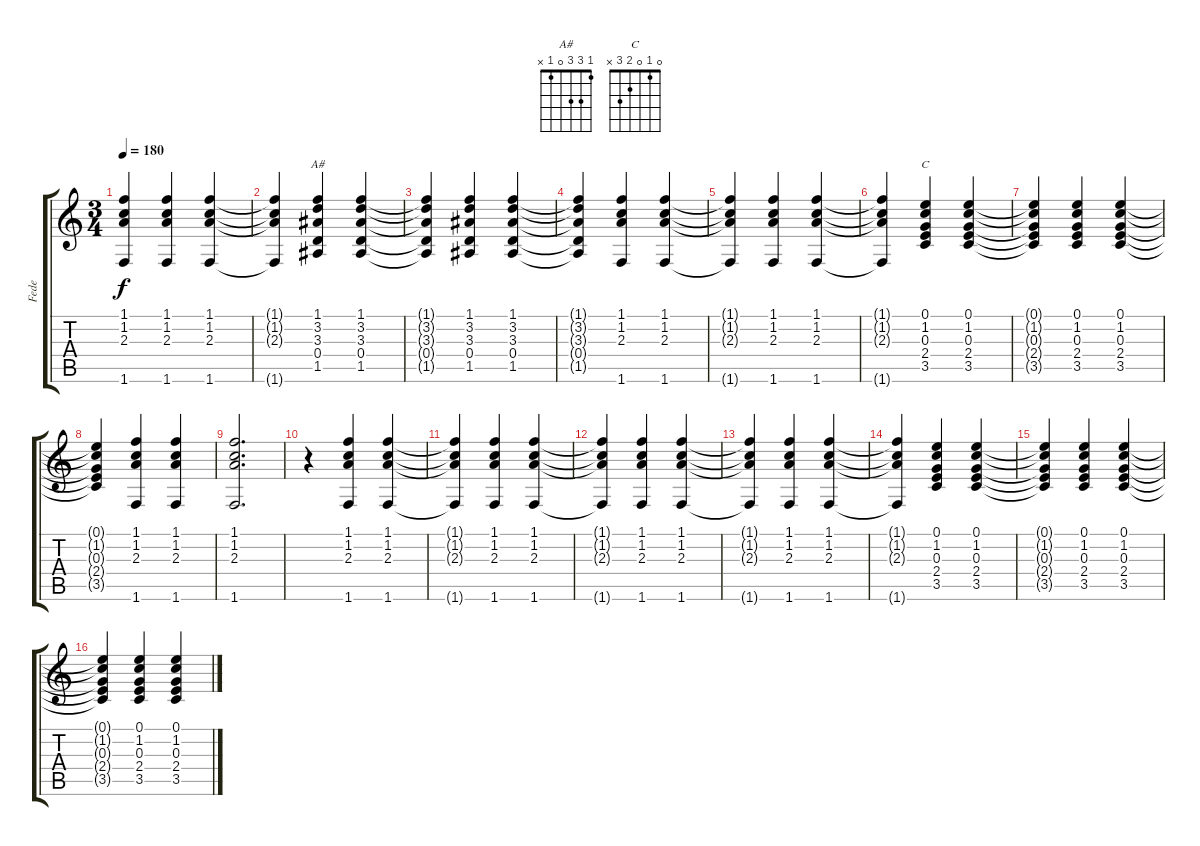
\track ("Fede" "Fede") {instrument electricguitarclean}
\staff {score tabs}
\tuning (E4 B3 G3 D3 A2 E2) {hide}
\chord ("A#" 1 3 3 0 1 x)
\chord ("C" 0 1 0 2 3 x)
\ts (3 4)
\tempo 180
\clef g2
\ks c
(1.1{t} 1.2{t} 2.3{t} 1.6{t}).4{dy f} (1.1 1.2 2.3 1.6).4 (1.1 1.2 2.3 1.6).4 |
(1.1{t} 1.2{t} 2.3{t} 1.6{t}).4 (1.1 3.2 3.3 0.4 1.5).4{ch "A#"} (1.1 3.2 3.3 0.4 1.5).4 |
(1.1{t} 3.2{t} 3.3{t} 0.4{t} 1.5{t}).4 (1.1 3.2 3.3 0.4 1.5).4 (1.1 3.2 3.3 0.4 1.5).4 |
(1.1{t} 3.2{t} 3.3{t} 0.4{t} 1.5{t}).4 (1.1 1.2 2.3 1.6).4 (1.1 1.2 2.3 1.6).4 |
(1.1{t} 1.2{t} 2.3{t} 1.6{t}).4 (1.1 1.2 2.3 1.6).4 (1.1 1.2 2.3 1.6).4 |
(1.1{t} 1.2{t} 2.3{t} 1.6{t}).4 (0.1 1.2 0.3 2.4 3.5).4{ch "C"} (0.1 1.2 0.3 2.4 3.5).4 |
(0.1{t} 1.2{t} 0.3{t} 2.4{t} 3.5{t}).4 (0.1 1.2 0.3 2.4 3.5).4 (0.1 1.2 0.3 2.4 3.5).4 |
(0.1{t} 1.2{t} 0.3{t} 2.4{t} 3.5{t}).4 (1.1 1.2 2.3 1.6).4 (1.1 1.2 2.3 1.6).4 |
(1.1 1.2 2.3 1.6).2{d} |
r.4 (1.1 1.2 2.3 1.6).4 (1.1 1.2 2.3 1.6).4 |
(1.1{t} 1.2{t} 2.3{t} 1.6{t}).4 (1.1 1.2 2.3 1.6).4 (1.1 1.2 2.3 1.6).4 |
(1.1{t} 1.2{t} 2.3{t} 1.6{t}).4 (1.1 1.2 2.3 1.6).4 (1.1 1.2 2.3 1.6).4 |
(1.1{t} 1.2{t} 2.3{t} 1.6{t}).4 (1.1 1.2 2.3 1.6).4 (1.1 1.2 2.3 1.6).4 |
(1.1{t} 1.2{t} 2.3{t} 1.6{t}).4 (0.1 1.2 0.3 2.4 3.5).4 (0.1 1.2 0.3 2.4 3.5).4 |
(0.1{t} 1.2{t} 0.3{t} 2.4{t} 3.5{t}).4 (0.1 1.2 0.3 2.4 3.5).4 (0.1 1.2 0.3 2.4 3.5).4 |
(0.1{t} 1.2{t} 0.3{t} 2.4{t} 3.5{t}).4 (0.1 1.2 0.3 2.4 3.5).4 (0.1 1.2 0.3 2.4 3.5).4
